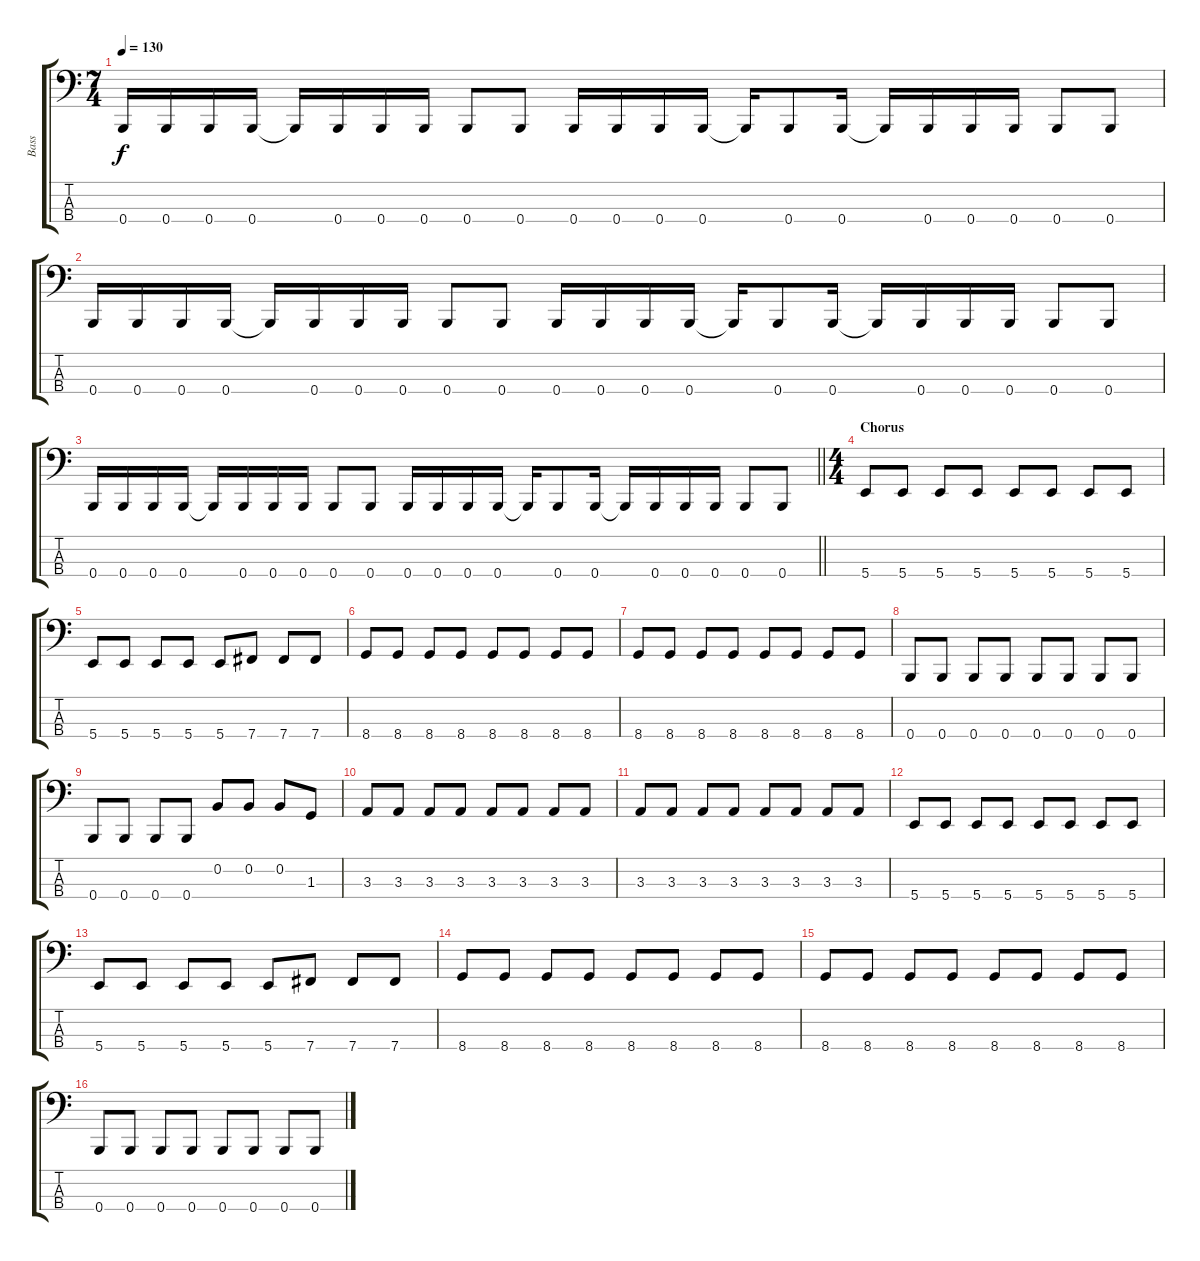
\track ("Bass" "Bass") {instrument electricbassfinger}
\staff {score tabs}
\tuning (E2 B1 Gb1 B0) {hide}
\ts (7 4)
\tempo 130
\clef f4
\ks c
0.4.16{dy f} 0.4.16 0.4.16 0.4.16 0.4{t}.16 0.4.16 0.4.16 0.4.16 0.4.8 0.4.8 0.4.16 0.4.16 0.4.16 0.4.16 0.4{t}.16 0.4.8 0.4.16 0.4{t}.16 0.4.16 0.4.16 0.4.16 0.4.8 0.4.8 |
0.4.16 0.4.16 0.4.16 0.4.16 0.4{t}.16 0.4.16 0.4.16 0.4.16 0.4.8 0.4.8 0.4.16 0.4.16 0.4.16 0.4.16 0.4{t}.16 0.4.8 0.4.16 0.4{t}.16 0.4.16 0.4.16 0.4.16 0.4.8 0.4.8 |
\barLineRight lightlight
0.4.16 0.4.16 0.4.16 0.4.16 0.4{t}.16 0.4.16 0.4.16 0.4.16 0.4.8 0.4.8 0.4.16 0.4.16 0.4.16 0.4.16 0.4{t}.16 0.4.8 0.4.16 0.4{t}.16 0.4.16 0.4.16 0.4.16 0.4.8 0.4.8 |
\ts (4 4)
\section ("" "Chorus")
5.4.8 5.4.8 5.4.8 5.4.8 5.4.8 5.4.8 5.4.8 5.4.8 |
5.4.8 5.4.8 5.4.8 5.4.8 5.4.8 7.4.8 7.4.8 7.4.8 |
8.4.8 8.4.8 8.4.8 8.4.8 8.4.8 8.4.8 8.4.8 8.4.8 |
8.4.8 8.4.8 8.4.8 8.4.8 8.4.8 8.4.8 8.4.8 8.4.8 |
0.4.8 0.4.8 0.4.8 0.4.8 0.4.8 0.4.8 0.4.8 0.4.8 |
0.4.8 0.4.8 0.4.8 0.4.8 0.2.8 0.2.8 0.2.8 1.3.8 |
3.3.8 3.3.8 3.3.8 3.3.8 3.3.8 3.3.8 3.3.8 3.3.8 |
3.3.8 3.3.8 3.3.8 3.3.8 3.3.8 3.3.8 3.3.8 3.3.8 |
5.4.8 5.4.8 5.4.8 5.4.8 5.4.8 5.4.8 5.4.8 5.4.8 |
5.4.8 5.4.8 5.4.8 5.4.8 5.4.8 7.4.8 7.4.8 7.4.8 |
8.4.8 8.4.8 8.4.8 8.4.8 8.4.8 8.4.8 8.4.8 8.4.8 |
8.4.8 8.4.8 8.4.8 8.4.8 8.4.8 8.4.8 8.4.8 8.4.8 |
0.4.8 0.4.8 0.4.8 0.4.8 0.4.8 0.4.8 0.4.8 0.4.8
